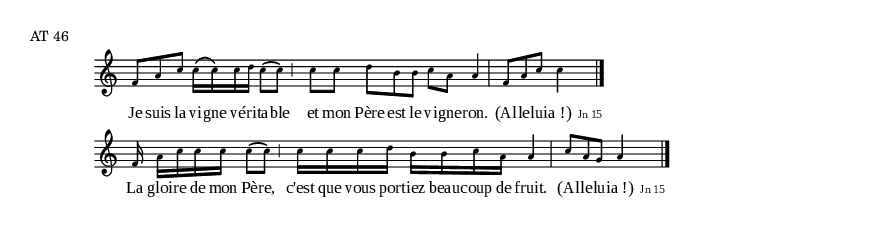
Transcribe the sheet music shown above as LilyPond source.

\version "2.14.0"
 \include "definitions.ly"
\markup {AT  46}


\relative a' { 
	\new Staff {
		\cadenzaOn
		\set Staff.instrumentName = \markup{ \center-column {  } }
		f8[ a c]
		c16[\( c\) c d]
		c8[\( c\)] \cesure \pespace c[ c] 
		\times 2/3 { d8[ b b] }
		c8[ a] a4
		\barre\pespace 
		\times 2/3 {f8[ a c]} c4 		
		\endBar
	}
	\addlyrics {
Je suis la vi -- gne vé -- ri -- ta -- ble et mon Père est le vi -- gne -- ron. "(Al" -- le -- lui -- "a !)"		 
		\markup { \citation #"Jn 15" } 
	}
}



\relative a' { 
	\new Staff {
		\cadenzaOn
		\set Staff.instrumentName = \markup{ \center-column {  } }
f16
a[ c c c]
c8[\( c\)]
\cesure\pespace 
c16[ c c d]
b[ b c a]
a4 \pespace 
\barre\pespace  
\times 2/3 { c8[ a g] } a 4
		\endBar
	}
	\addlyrics {
La gloi -- re de mon Pè -- re, c'est que vous por -- tiez beau -- coup de fruit. "(Al" -- le -- lu -- "ia !)"		 
		\markup { \citation #"Jn 15" } 
	}
}
